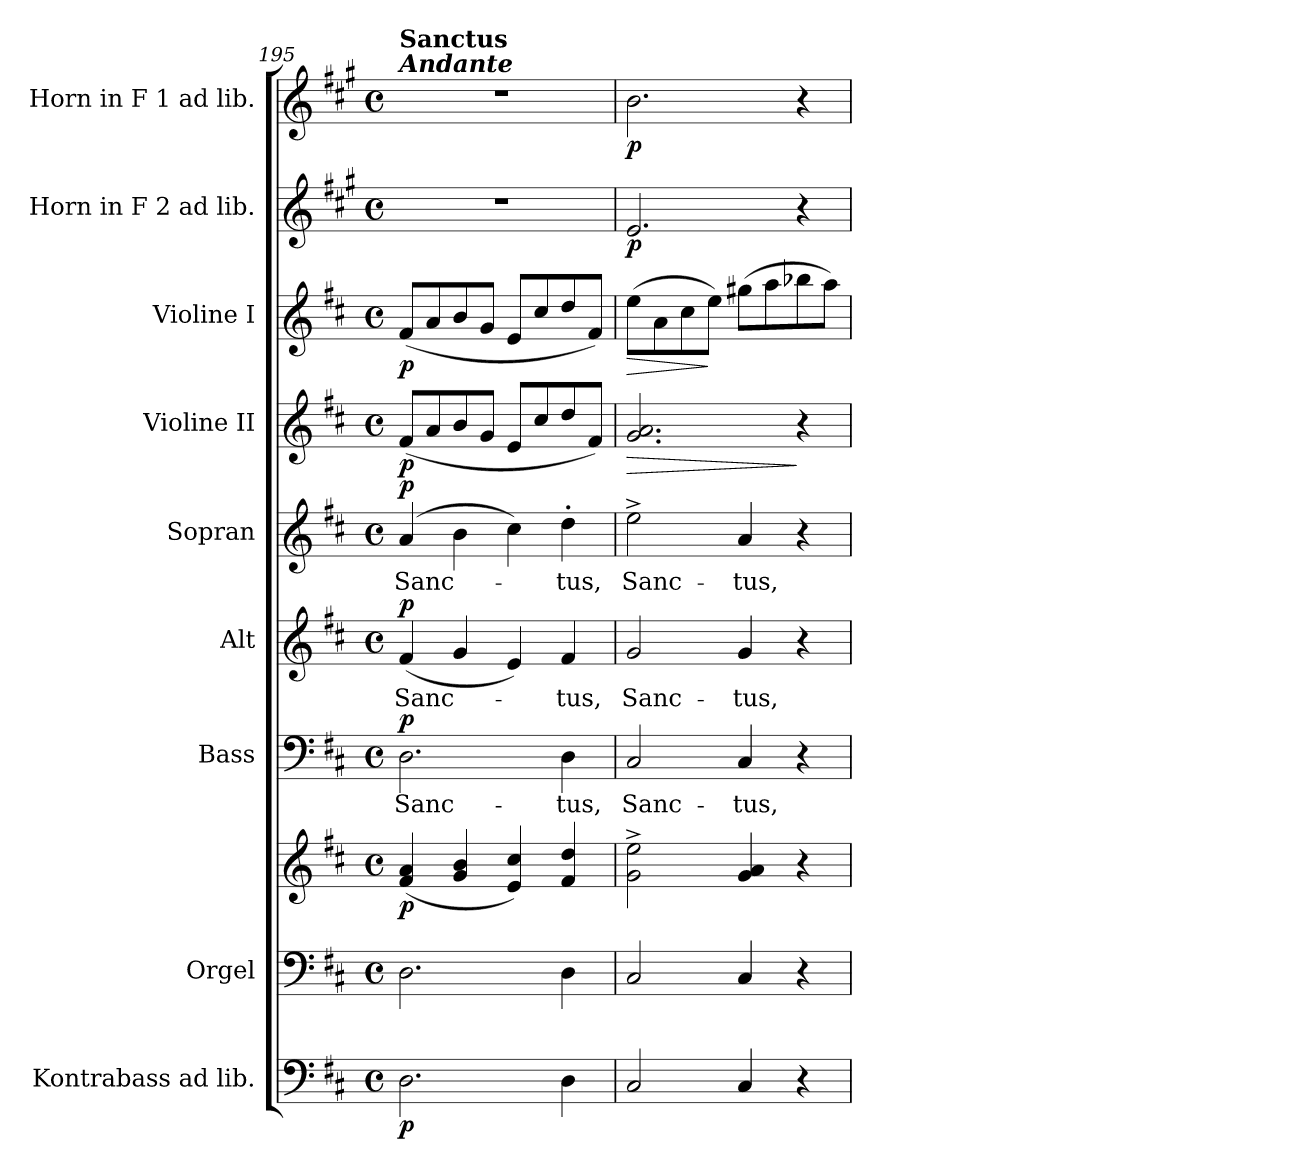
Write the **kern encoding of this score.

**kern	**dynam	**kern	**kern	**dynam	**kern	**text	**dynam	**kern	**text	**dynam	**kern	**text	**dynam	**kern	**dynam	**kern	**dynam	**kern	**dynam	**kern	**dynam
*part9	*part9	*part8	*part8	*part8	*part7	*part7	*part7	*part6	*part6	*part6	*part5	*part5	*part5	*part4	*part4	*part3	*part3	*part2	*part2	*part1	*part1
*staff10	*staff10	*staff9	*staff8	*staff8/9	*staff7	*staff7	*staff7	*staff6	*staff6	*staff6	*staff5	*staff5	*staff5	*staff4	*staff4	*staff3	*staff3	*staff2	*staff2	*staff1	*staff1
*I"Kontrabass ad lib.	*	*I"Orgel	*	*	*I"Bass	*	*	*I"Alt	*	*	*I"Sopran	*	*	*I"Violine II	*	*I"Violine I	*	*I"Horn in F 2 ad lib.	*	*I"Horn in F 1 ad lib.	*
*I'Kb.	*	*I'Org.	*	*	*I'B.	*	*	*I'A.	*	*	*I'S.	*	*	*I'Vl. II	*	*I'Vl. I	*	*	*	*	*
!!LO:PB:g=z
*clefF4	*	*clefF4	*clefG2	*	*clefF4	*	*	*clefG2	*	*	*clefG2	*	*	*clefG2	*	*clefG2	*	*clefG2	*	*clefG2	*
*ITrd7c12	*	*	*	*	*	*	*	*	*	*	*	*	*	*	*	*	*	*ITrd4c7	*	*ITrd4c7	*
*k[f#c#]	*	*k[f#c#]	*k[f#c#]	*	*k[f#c#]	*	*	*k[f#c#]	*	*	*k[f#c#]	*	*	*k[f#c#]	*	*k[f#c#]	*	*k[f#c#]	*	*k[f#c#]	*
*D:	*	*D:	*D:	*	*D:	*	*	*D:	*	*	*D:	*	*	*D:	*	*D:	*	*D:	*	*D:	*
*M4/4	*	*M4/4	*M4/4	*	*M4/4	*	*	*M4/4	*	*	*M4/4	*	*	*M4/4	*	*M4/4	*	*M4/4	*	*M4/4	*
*met(c)	*	*met(c)	*met(c)	*	*met(c)	*	*	*met(c)	*	*	*met(c)	*	*	*met(c)	*	*met(c)	*	*met(c)	*	*met(c)	*
=195	=195	=195	=195	=195	=195	=195	=195	=195	=195	=195	=195	=195	=195	=195	=195	=195	=195	=195	=195	=195	=195
!	!	!	!	!	!	!	!	!	!	!	!	!	!	!	!	!	!	!	!	!LO:TX:a:Bi:t=Andante	!
!	!	!	!	!	!	!	!	!	!	!	!	!	!	!	!	!	!	!	!	!LO:TX:a:B:t=Sanctus	!
!	!LO:DY:b	!	!	!LO:DY:b	!	!LO:LY:b	!LO:DY:a	!	!LO:LY:b	!LO:DY:a	!	!LO:LY:b	!LO:DY:a	!	!LO:DY:b	!	!LO:DY:b	!	!	!	!
2.DD\	p	2.D\	(<4f#/ 4a/	p	2.D\	Sanc-	p	(<4f#/	Sanc-	p	(4a/	Sanc-	p	(<8f#/L	p	(<8f#/L	p	1r	.	1r	.
.	.	.	.	.	.	.	.	.	.	.	.	.	.	8a/	.	8a/	.	.	.	.	.
.	.	.	4g/ 4b/	.	.	.	.	4g/	.	.	4b\	.	.	8b/	.	8b/	.	.	.	.	.
.	.	.	.	.	.	.	.	.	.	.	.	.	.	8g/J	.	8g/J	.	.	.	.	.
.	.	.	4e/ 4cc#/)	.	.	.	.	4e/)	.	.	4cc#\)	.	.	8e/L	.	8e/L	.	.	.	.	.
.	.	.	.	.	.	.	.	.	.	.	.	.	.	8cc#/	.	8cc#/	.	.	.	.	.
!	!	!	!	!	!	!LO:LY:b	!	!	!LO:LY:b	!	!	!LO:LY:b	!	!	!	!	!	!	!	!	!
4DD\	.	4D\	4f#/ 4dd/	.	4D\	-tus,	.	4f#/	-tus,	.	4dd'>\	-tus,	.	8dd/	.	8dd/	.	.	.	.	.
.	.	.	.	.	.	.	.	.	.	.	.	.	.	8f#/J)	.	8f#/J)	.	.	.	.	.
=196	=196	=196	=196	=196	=196	=196	=196	=196	=196	=196	=196	=196	=196	=196	=196	=196	=196	=196	=196	=196	=196
!	!	!	!	!	!	!LO:LY:b	!	!	!LO:LY:b	!	!	!LO:LY:b	!	!	!LO:HP:b	!	!LO:HP:b	!	!LO:DY:b	!	!LO:DY:b
2CC#/	.	2C#/	2g\^> 2ee\^>	.	2C#/	Sanc-	.	2g/	Sanc-	.	2ee^>\	Sanc-	.	2.g/ 2.a/	>	(>8ee\L	>	2.A/	p	2.e\	p
.	.	.	.	.	.	.	.	.	.	.	.	.	.	.	.	8a\	.	.	.	.	.
.	.	.	.	.	.	.	.	.	.	.	.	.	.	.	.	8cc#\	.	.	.	.	.
.	.	.	.	.	.	.	.	.	.	.	.	.	.	.	.	8ee\J)	]	.	.	.	.
!	!	!	!	!	!	!LO:LY:b	!	!	!LO:LY:b	!	!	!LO:LY:b	!	!	!	!	!	!	!	!	!
4CC#/	.	4C#/	4g/ 4a/	.	4C#/	-tus,	.	4g/	-tus,	.	4a/	-tus,	.	.	.	(>8gg#X\L	.	.	.	.	.
.	.	.	.	.	.	.	.	.	.	.	.	.	.	.	.	8aa\	.	.	.	.	.
4r	.	4r	4r	.	4r	.	.	4r	.	.	4r	.	.	4r	]	8bb-X\	.	4r	.	4r	.
.	.	.	.	.	.	.	.	.	.	.	.	.	.	.	.	8aa\J)	.	.	.	.	.
=	=	=	=	=	=	=	=	=	=	=	=	=	=	=	=	=	=	=	=	=	=
*-	*-	*-	*-	*-	*-	*-	*-	*-	*-	*-	*-	*-	*-	*-	*-	*-	*-	*-	*-	*-	*-
